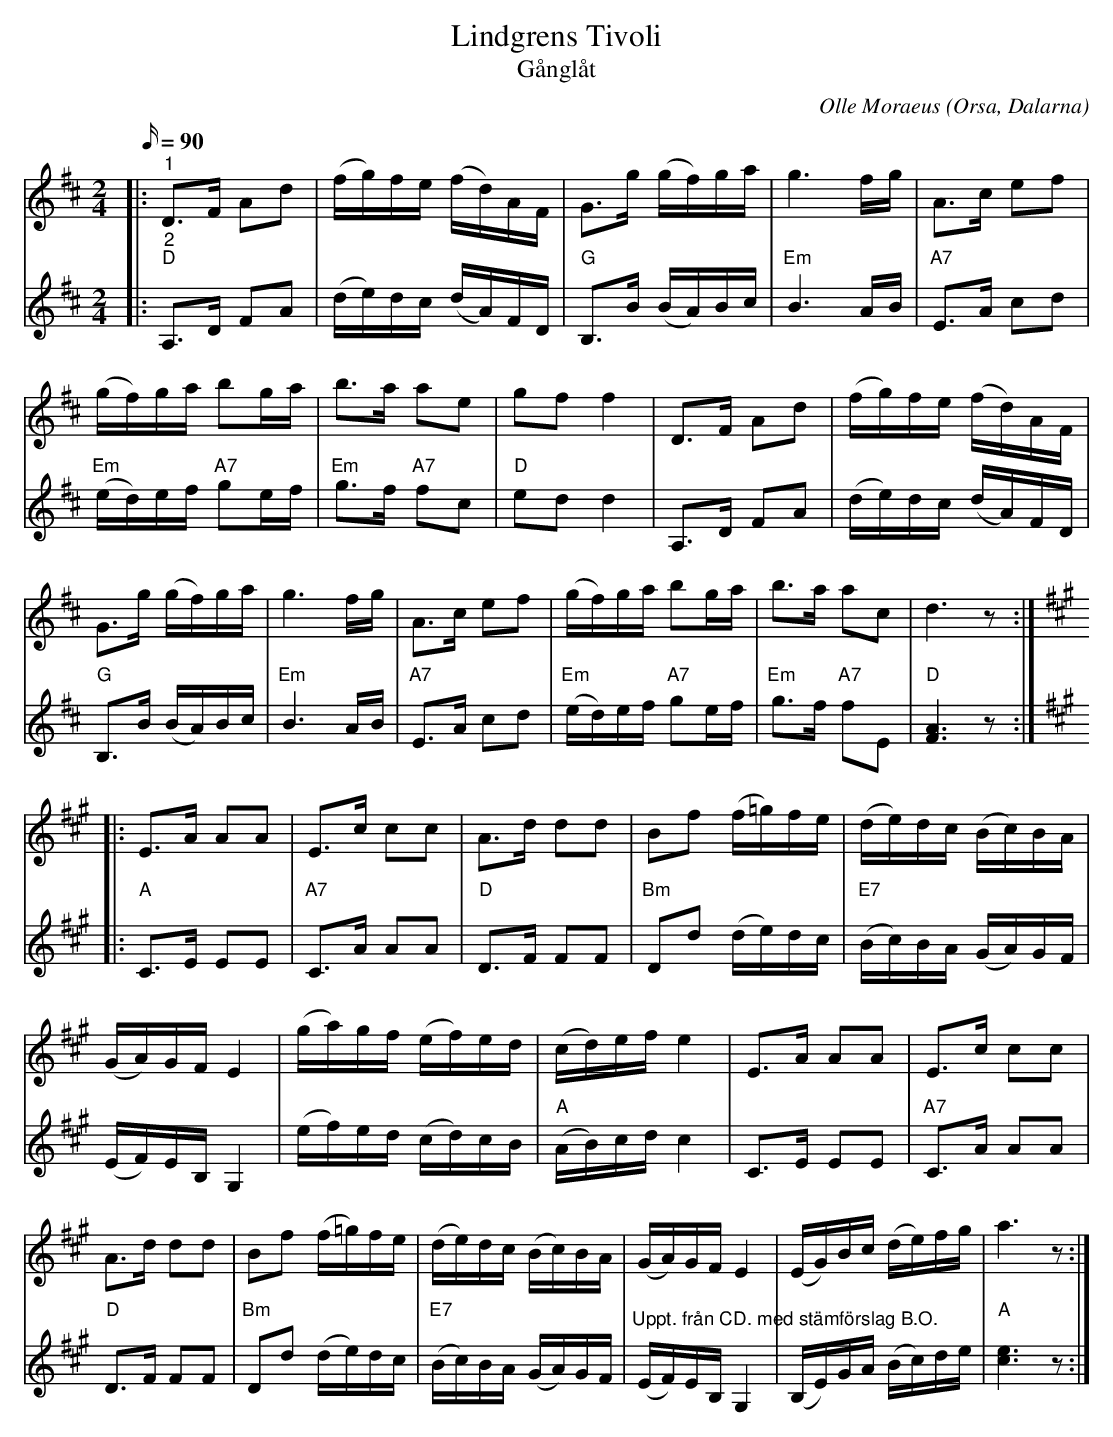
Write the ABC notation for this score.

X:1
T:Lindgrens Tivoli
T:Gånglåt
C:Olle Moraeus
O:Orsa, Dalarna
L:1/16
M:2/4
K:D
Q:90
V:1
|:"^1" D2>F2 A2d2 | (fg)fe (fd)AF | G2>g2 (gf)ga | g6 fg | A2>c2 e2f2 |
 (gf)ga b2ga | b2>a2 a2e2 | g2f2 f4 | D2>F2 A2d2 | (fg)fe (fd)AF |
 G2>g2 (gf)ga | g6 fg | A2>c2 e2f2 | (gf)ga b2ga | b2>a2 a2c2 | d6 z2 ::
[K:A] E2>A2 A2A2 | E2>c2 c2c2 | A2>d2 d2d2 | B2f2 (f=g)fe | (de)dc (Bc)BA |
(GA)GF E4 | (ga)gf (ef)ed | (cd)ef e4 | E2>A2 A2A2 | E2>c2 c2c2 |
A2>d2 d2d2 | B2f2 (f=g)fe | (de)dc (Bc)BA | (GA)GF E4 | (EG)Bc (de)fg | a6 z2 :|
V:2
|:"^2""D" A,2>D2 F2A2 | (de)dc (dA)FD | "G" B,2>B2 (BA)Bc | "Em" B6 AB | "A7" E2>A2 c2d2 |
"Em" (ed)ef "A7" g2ef |"Em" g2>f2 "A7"f2c2 |"D" e2d2 d4 | A,2>D2 F2A2 | (de)dc (dA)FD |
"G" B,2>B2 (BA)Bc |"Em" B6 AB | "A7" E2>A2 c2d2 |"Em" (ed)ef"A7" g2ef |"Em" g2>f2"A7" f2E2 |"D" [FA]6 z2 ::
[K:A]"A" C2>E2 E2E2 |"A7" C2>A2 A2A2 | "D" D2>F2 F2F2 | "Bm" D2d2 (de)dc |"E7" (Bc)BA (GA)GF |
(EF)EB, G,4 | (ef)ed (cd)cB |"A" (AB)cd c4 | C2>E2 E2E2 |"A7" C2>A2 A2A2 |
"D" D2>F2 F2F2 | "Bm" D2d2 (de)dc |"E7" (Bc)BA (GA)GF | "^Uppt. från CD. med stämförslag B.O."(EF)EB, G,4 | (B,E)GA (Bc)de |"A" [ce]6 z2 :|
